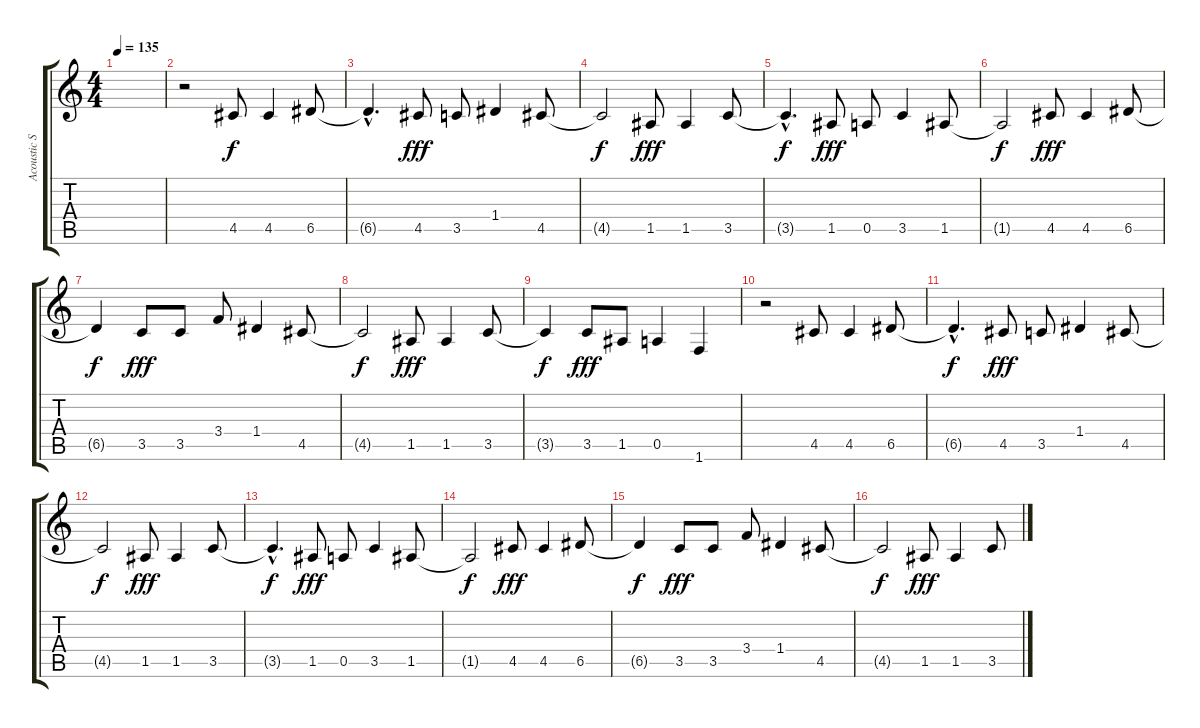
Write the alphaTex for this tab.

\track ("Acoustic Solo" "Acoustic S") {instrument acousticguitarsteel}
\staff {score tabs}
\tuning (E4 B3 G3 D3 A2 E2) {hide}
\ts (4 4)
\tempo 135
\clef g2
\ks c
|
r.2 4.5.8 4.5.4 6.5.8 |
6.5{hac t}.4{d dy f} 4.5.8{dy fff} 3.5.8 1.4.4 4.5.8 |
4.5{t}.2{dy f} 1.5.8{dy fff} 1.5.4 3.5.8 |
3.5{hac t}.4{d dy f} 1.5.8{dy fff} 0.5.8 3.5.4 1.5.8 |
1.5{t}.2{dy f} 4.5.8{dy fff} 4.5.4 6.5.8 |
6.5{t}.4{dy f} 3.5.8{dy fff} 3.5.8 3.4.8 1.4.4 4.5.8 |
4.5{t}.2{dy f} 1.5.8{dy fff} 1.5.4 3.5.8 |
3.5{t}.4{dy f} 3.5.8{dy fff} 1.5.8 0.5.4 1.6.4 |
r.2 4.5.8 4.5.4 6.5.8 |
6.5{hac t}.4{d dy f} 4.5.8{dy fff} 3.5.8 1.4.4 4.5.8 |
4.5{t}.2{dy f} 1.5.8{dy fff} 1.5.4 3.5.8 |
3.5{hac t}.4{d dy f} 1.5.8{dy fff} 0.5.8 3.5.4 1.5.8 |
1.5{t}.2{dy f} 4.5.8{dy fff} 4.5.4 6.5.8 |
6.5{t}.4{dy f} 3.5.8{dy fff} 3.5.8 3.4.8 1.4.4 4.5.8 |
4.5{t}.2{dy f} 1.5.8{dy fff} 1.5.4 3.5.8
